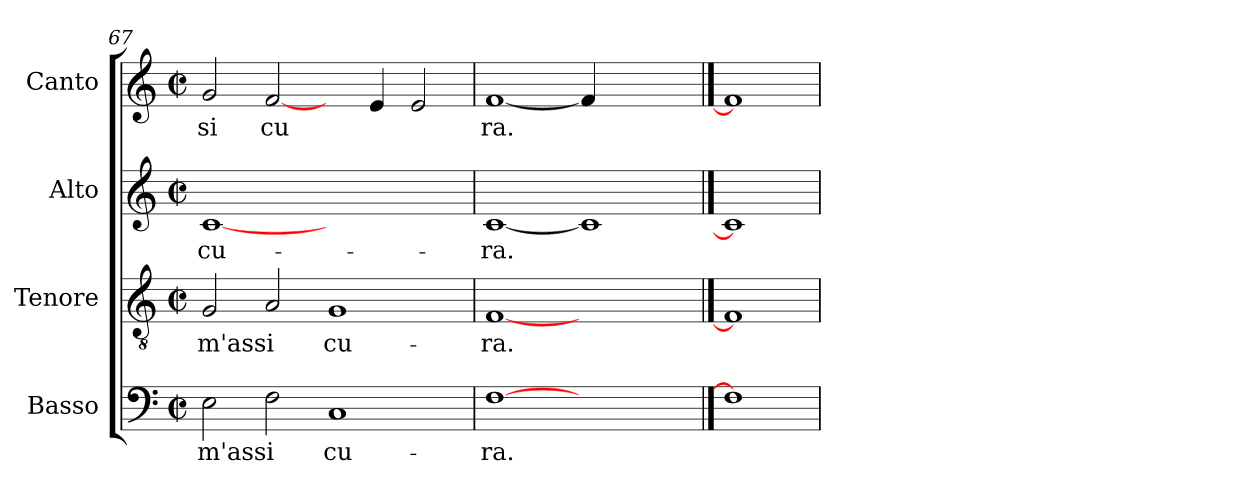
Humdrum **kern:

**kern	**text	**kern	**text	**kern	**text	**kern	**text
*part4	*part4	*part3	*part3	*part2	*part2	*part1	*part1
*staff4	*staff4	*staff3	*staff3	*staff2	*staff2	*staff1	*staff1
*I"Basso	*	*I"Tenore	*	*I"Alto	*	*I"Canto	*
*clefF4	*	*clefGv2	*	*clefG2	*	*clefG2	*
*k[]	*	*k[]	*	*k[]	*	*k[]	*
*C:	*	*C:	*	*C:	*	*C:	*
*M2/2	*	*M2/2	*	*M2/2	*	*M2/2	*
*met(c|)	*	*met(c|)	*	*met(c|)	*	*met(c|)	*
=67	=67	=67	=67	=67	=67	=67	=67
!	!LO:LY:b:cj	!	!LO:LY:b:cj	!	!LO:LY:b:cj	!	!LO:LY:b:cj
2E\	m'assi-	2G/	m'assi-	[1c	-cu-	2g/	si
!	!LO:LY:b:cj	!	!LO:LY:b:cj	!	!	!	!LO:LY:b:cj
2F\	--	2A/	--	.	.	[2f/	cu
!	!LO:LY:b:cj	!	!LO:LY:b:cj	!	!	!	!
1C	-cu-	1G	-cu-	1ryy	.	4ryy	.
!	!	!	!	!	!	!	!LO:LY:b:cj
.	.	.	.	.	.	4e/	.
!	!	!	!	!	!	!	!LO:LY:b:cj
.	.	.	.	.	.	2e/	.
=68	=68	=68	=68	=68	=68	=68	=68
!	!LO:LY:b:cj	!	!LO:LY:b:cj	!	!LO:LY:b:cj	!	!LO:LY:b:cj
[1F	-ra.	[1F	-ra.	[1c	-ra.	[1f	ra.
1ryy	.	1ryy	.	1c]	.	4f/]	.
.	.	.	.	.	.	2.ryy	.
==69	==69	==69	==69	==69	==69	==69	==69
1F]	.	1F]	.	1c]	.	1f]	.
=	=	=	=	=	=	=	=
*-	*-	*-	*-	*-	*-	*-	*-
